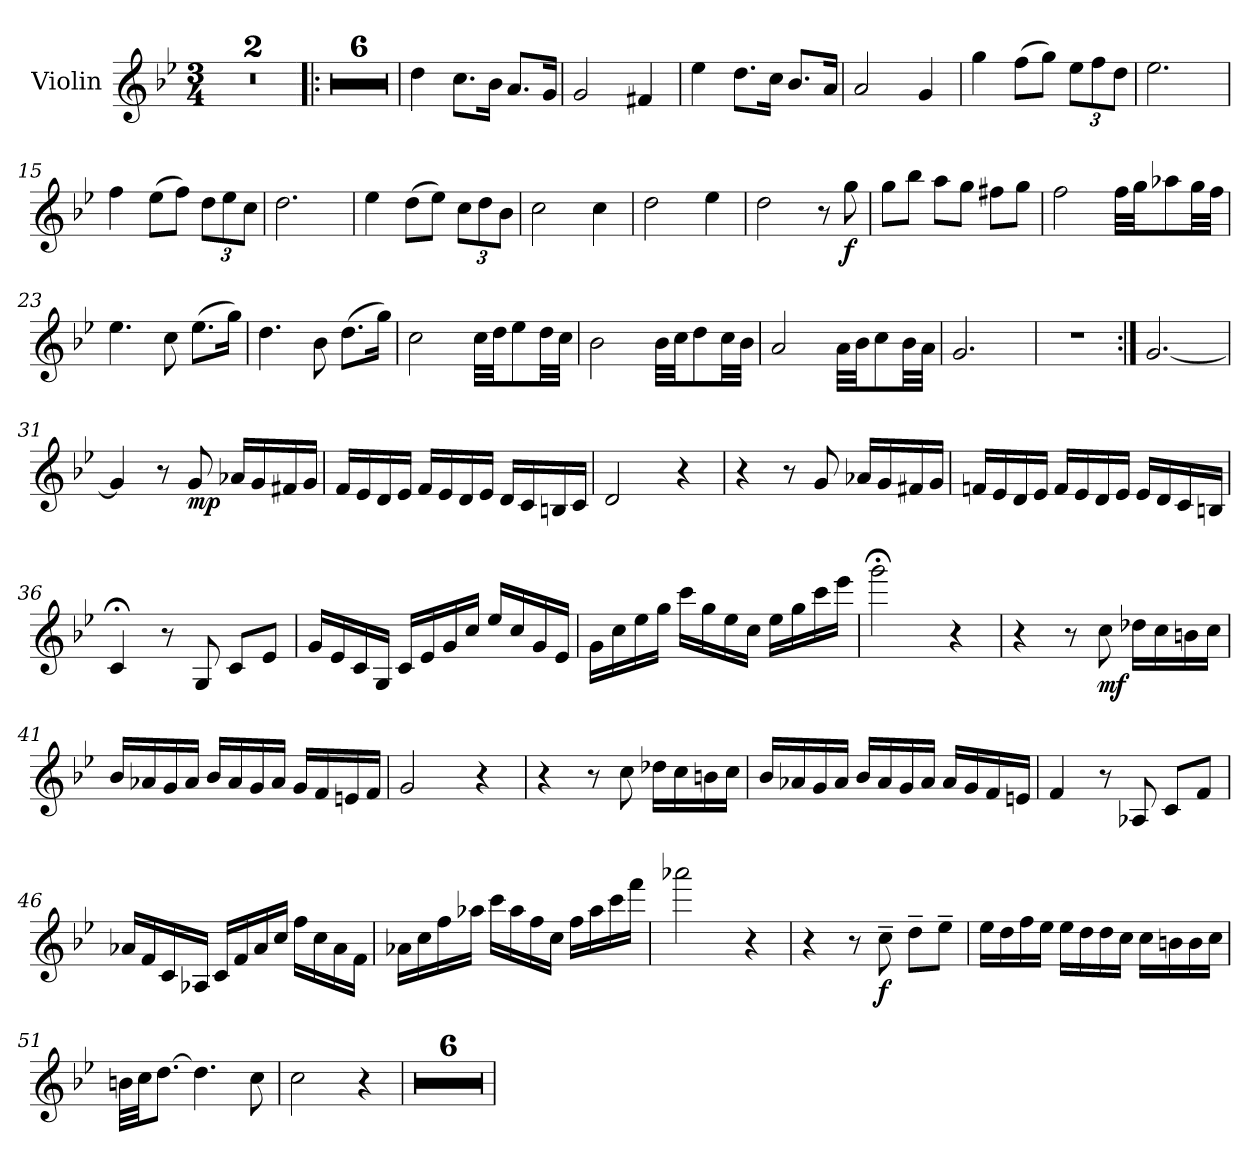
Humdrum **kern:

**kern	**dynam
*part1	*part1
*staff1	*staff1
*I"Violin	*
*I'Vln.	*
*clefG2	*
*k[b-e-]	*
*M3/4	*
*MM60	*
=1	=1
!	!LO:DY:b
2.r	p
=2	=2
2.r	.
=3!|:	=3!|:
2.r	.
=4	=4
2.r	.
=5	=5
2.r	.
=6	=6
2.r	.
=7	=7
2.r	.
=8	=8
2.r	.
=9	=9
4dd\	.
8.cc\L	.
16b-\Jk	.
8.a/L	.
16g/Jk	.
=10	=10
2g/	.
4f#X/	.
=11	=11
4ee-\	.
8.dd\L	.
16cc\Jk	.
8.b-/L	.
16a/Jk	.
=12	=12
2a/	.
4g/	.
!!LO:LB:g=z
=13	=13
4gg\	.
(8ff\L	.
8gg\J)	.
*Xbrackettup	*
12ee-\L	.
12ff\	.
12dd\J	.
=14	=14
2.ee-\	.
=15	=15
4ff\	.
(8ee-\L	.
8ff\J)	.
12dd\L	.
12ee-\	.
12cc\J	.
=16	=16
2.dd\	.
=17	=17
4ee-\	.
(8dd\L	.
8ee-\J)	.
12cc\L	.
12dd\	.
12b-\J	.
=18	=18
2cc\	.
4cc\	.
=19	=19
2dd\	.
4ee-\	.
=20	=20
2dd\	.
8r	.
!	!LO:DY:b
8gg\	f
=21	=21
8gg\L	.
8bb-\J	.
8aa\L	.
8gg\J	.
8ff#X\L	.
8gg\J	.
!!LO:LB:g=z
=22	=22
2ff\	.
32ff\LLL	.
32gg\JJ	.
8aa-X\	.
32gg\LL	.
32ff\JJJ	.
=23	=23
4.ee-\	.
8cc\	.
(8.ee-\L	.
16gg\Jk)	.
=24	=24
4.dd\	.
8b-\	.
(8.dd\L	.
16gg\Jk)	.
=25	=25
2cc\	.
32cc\LLL	.
32dd\JJ	.
8ee-\	.
32dd\LL	.
32cc\JJJ	.
=26	=26
2b-\	.
32b-\LLL	.
32cc\JJ	.
8dd\	.
32cc\LL	.
32b-\JJJ	.
=27	=27
2a/	.
32a\LLL	.
32b-\JJ	.
8cc\	.
32b-\LL	.
32a\JJJ	.
=28	=28
2.g/	.
=29	=29
2.r	.
!!LO:LB:g=z
=30:|!	=30:|!
[2.g/	.
=31	=31
4g/]	.
8r	.
!	!LO:DY:b
8g/	mp
16a-X/LL	.
16g/	.
16f#X/	.
16g/JJ	.
=32	=32
16f/LL	.
16e-/	.
16d/	.
16e-/JJ	.
16f/LL	.
16e-/	.
16d/	.
16e-/JJ	.
16d/LL	.
16c/	.
16Bn/	.
16c/JJ	.
=33	=33
2d/	.
4r	.
=34	=34
4r	.
8r	.
8g/	.
16a-X/LL	.
16g/	.
16f#X/	.
16g/JJ	.
!!LO:LB:g=z
=35	=35
16fn/LL	.
16e-/	.
16d/	.
16e-/JJ	.
16f/LL	.
16e-/	.
16d/	.
16e-/JJ	.
16e-/LL	.
16d/	.
16c/	.
16Bn/JJ	.
=36	=36
4c;</	.
8r	.
8G/	.
8c/L	.
8e-/J	.
=37	=37
16g/LL	.
16e-/	.
16c/	.
16G/JJ	.
16c/LL	.
16e-/	.
16g/	.
16cc/JJ	.
16ee-/LL	.
16cc/	.
16g/	.
16e-/JJ	.
=38	=38
16g\LL	.
16cc\	.
16ee-\	.
16gg\JJ	.
16ccc\LL	.
16gg\	.
16ee-\	.
16cc\JJ	.
16ee-\LL	.
16gg\	.
16ccc\	.
16eee-\JJ	.
!!LO:LB:g=z
=39	=39
2ggg;<\	.
4r	.
=40	=40
4r	.
8r	.
!	!LO:DY:b
8cc\	mf
16dd-X\LL	.
16cc\	.
16bn\	.
16cc\JJ	.
=41	=41
16b-/LL	.
16a-X/	.
16g/	.
16a-/JJ	.
16b-/LL	.
16a-/	.
16g/	.
16a-/JJ	.
16g/LL	.
16f/	.
16en/	.
16f/JJ	.
=42	=42
2g/	.
4r	.
=43	=43
4r	.
8r	.
8cc\	.
16dd-X\LL	.
16cc\	.
16bn\	.
16cc\JJ	.
!!LO:LB:g=z
=44	=44
16b-/LL	.
16a-X/	.
16g/	.
16a-/JJ	.
16b-/LL	.
16a-/	.
16g/	.
16a-/JJ	.
16a-/LL	.
16g/	.
16f/	.
16en/JJ	.
=45	=45
4f/	.
8r	.
8A-X/	.
8c/L	.
8f/J	.
=46	=46
16a-X/LL	.
16f/	.
16c/	.
16A-X/JJ	.
16c/LL	.
16f/	.
16a-/	.
16cc/JJ	.
16ff\LL	.
16cc\	.
16a-\	.
16f\JJ	.
!!LO:LB:g=z
=47	=47
16a-X\LL	.
16cc\	.
16ff\	.
16aa-X\JJ	.
16ccc\LL	.
16aa-\	.
16ff\	.
16cc\JJ	.
16ff\LL	.
16aa-\	.
16ccc\	.
16fff\JJ	.
=48	=48
2aaa-X\	.
4r	.
=49	=49
4r	.
8r	.
!	!LO:DY:b
8cc~\	f
8dd~\L	.
8ee-~\J	.
=50	=50
16ee-\LL	.
16dd\	.
16ff\	.
16ee-\JJ	.
16ee-\LL	.
16dd\	.
16dd\	.
16cc\JJ	.
16cc\LL	.
16bn\	.
16b\	.
16cc\JJ	.
=51	=51
32bn\LLL	.
32cc\JJ	.
[8.dd\J	.
4.dd\]	.
8cc\	.
=52	=52
2cc\	.
4r	.
!!LO:LB:g=z
=53	=53
2.r	.
=54	=54
2.r	.
=55	=55
2.r	.
=56	=56
2.r	.
=57	=57
2.r	.
=58	=58
2.r	.
=	=
*-	*-
